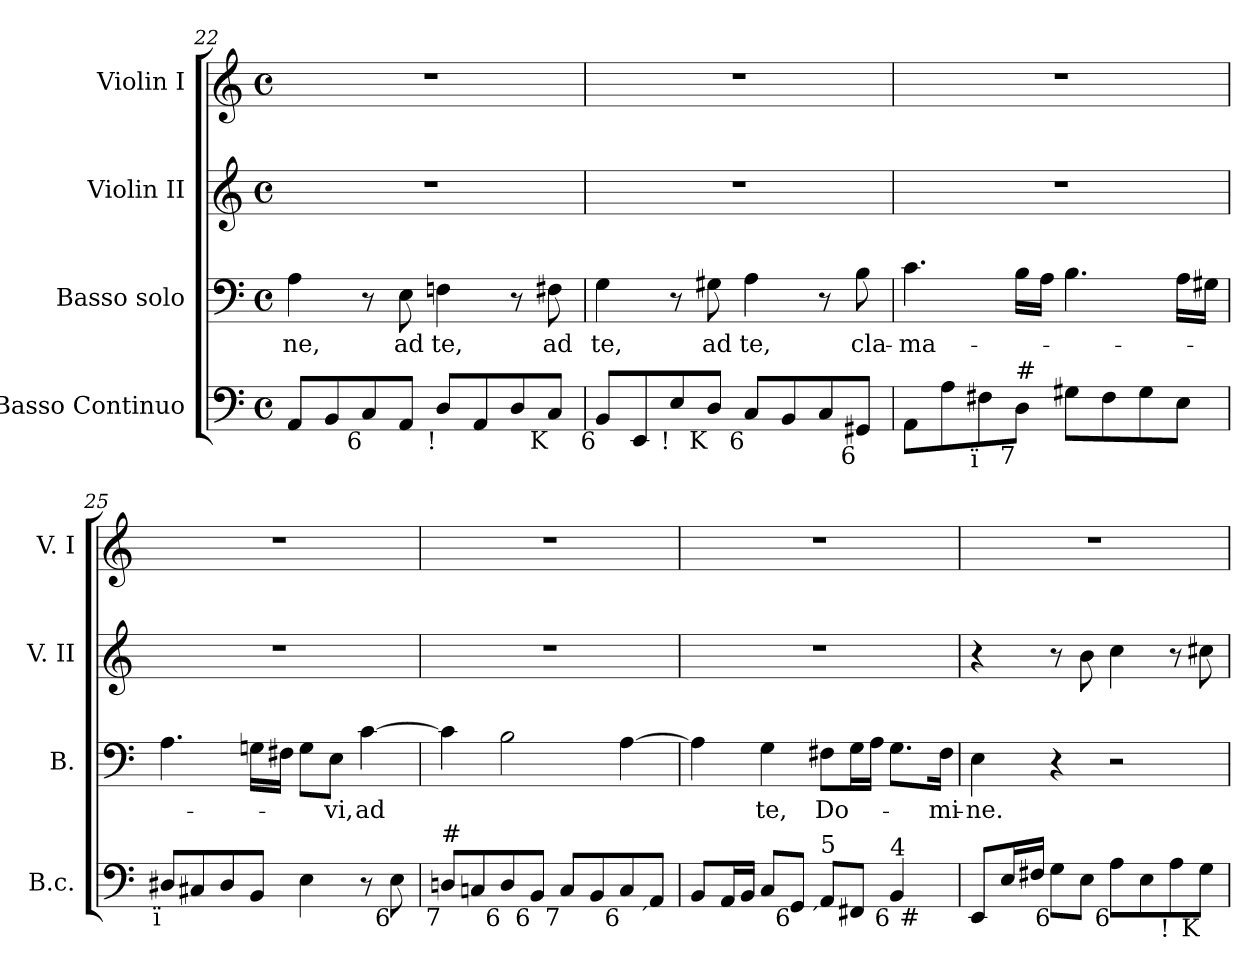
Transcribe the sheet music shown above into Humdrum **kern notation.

**kern	**kern	**text	**kern	**kern
*part4	*part3	*part3	*part2	*part1
*staff4	*staff3	*staff3	*staff2	*staff1
*I"Basso Continuo	*I"Basso solo	*	*I"Violin II	*I"Violin I
*I'B.c.	*I'B.	*	*I'V. II	*I'V. I
*clefF4	*clefF4	*	*clefG2	*clefG2
*k[]	*k[]	*	*k[]	*k[]
*a:	*a:	*	*a:	*a:
*M4/4	*M4/4	*	*M4/4	*M4/4
*met(c)	*met(c)	*	*met(c)	*met(c)
=22	=22	=22	=22	=22
!	!	!LO:LY:b:color=#000000	!	!
8AAi/L	4Ai\	-ne,	1r	1r
8BBi/	.	.	.	.
!LO:TX:b:rj:t=6	!	!	!	!
8Ci/	8r	.	.	.
!	!	!LO:LY:b:color=#000000	!	!
8AAi/J	8Ei\	ad	.	.
!LO:TX:b:rj:t=!	!	!	!	!
!	!	!LO:LY:b:color=#000000	!	!
8Di/L	4Fni\	te,	.	.
8AAi/	.	.	.	.
8Di/	8r	.	.	.
!LO:TX:b:rj:t=K	!	!	!	!
!	!	!LO:LY:b:color=#000000	!	!
8Ci/J	8F#Xi\	ad	.	.
=23	=23	=23	=23	=23
!LO:TX:b:rj:t=6	!	!	!	!
!	!	!LO:LY:b:color=#000000	!	!
8BBi/L	4Gi\	te,	1r	1r
8EEi/	.	.	.	.
!LO:TX:b:rj:t=!	!	!	!	!
8Ei/	8r	.	.	.
!LO:TX:b:rj:t=K	!	!	!	!
!	!	!LO:LY:b:color=#000000	!	!
8Di/J	8G#Xi\	ad	.	.
!LO:TX:b:rj:t=6	!	!	!	!
!	!	!LO:LY:b:color=#000000	!	!
8Ci/L	4Ai\	te,	.	.
8BBi/	.	.	.	.
8Ci/	8r	.	.	.
!LO:TX:b:rj:t=6	!	!	!	!
!	!	!LO:LY:b:color=#000000	!	!
8GG#Xi/J	8Bi\	cla-	.	.
=24	=24	=24	=24	=24
!	!	!LO:LY:b:color=#000000	!	!
8AAi\L	4.ci\	-ma-	1r	1r
8Ai\	.	.	.	.
!LO:TX:b:rj:t=ï	!	!	!	!
8F#Xi\	.	.	.	.
!LO:TX:b:rj:t=7	!	!	!	!
!LO:TX:t=#	!	!	!	!
8Di\J	16Bi\LL	.	.	.
.	16Ai\JJ	.	.	.
8G#Xi\L	4.Bi\	.	.	.
8F#i\	.	.	.	.
8G#i\	.	.	.	.
8Ei\J	16Ai\LL	.	.	.
.	16G#Xi\JJ	.	.	.
!!LO:LB:g=z
=25	=25	=25	=25	=25
!LO:TX:b:rj:t=ï	!	!	!	!
8D#Xi/L	4.Ai\	.	1r	1r
8C#Xi/	.	.	.	.
8D#i/	.	.	.	.
8BBi/J	16Gni\LL	.	.	.
.	16F#Xi\JJ	.	.	.
4Ei\	8Gi\L	.	.	.
!	!	!LO:LY:b:color=#000000	!	!
.	8Ei\J	-vi,	.	.
!	!	!LO:LY:b:color=#000000	!	!
8r	[4ci\	ad	.	.
!LO:TX:b:rj:t=6	!	!	!	!
8Ei\	.	.	.	.
=26	=26	=26	=26	=26
!LO:TX:b:rj:t=7	!	!	!	!
!LO:TX:t=#	!	!	!	!
8Dni/L	4ci\]	.	1r	1r
8Cni/	.	.	.	.
!LO:TX:b:rj:t=6	!	!	!	!
8Di/	2Bi\	.	.	.
!LO:TX:b:rj:t=6	!	!	!	!
8BBi/J	.	.	.	.
!LO:TX:b:rj:t=7	!	!	!	!
8Ci/L	.	.	.	.
8BBi/	.	.	.	.
!LO:TX:b:rj:t=6	!	!	!	!
8Ci/	[4Ai\	.	.	.
!LO:TX:b:rj:t=´	!	!	!	!
8AAi/J	.	.	.	.
=27	=27	=27	=27	=27
!LO:TX:b:rj:t=7	!	!	!	!
!LO:TX:t=#	!	!	!	!
*^	*	*	*	*
8BBi/L	2..ryy	4Ai\]	.	1r	1r
16AAi/L	.	.	.	.	.
16BBi/JJ	.	.	.	.	.
!	!	!	!LO:LY:b:color=#000000	!	!
8Ci/L	.	4Gi\	te,	.	.
!LO:TX:b:rj:t=6	!	!	!	!	!
8GGi/J	.	.	.	.	.
!LO:TX:b:rj:t=´	!	!	!	!	!
!LO:TX:t=5	!	!	!	!	!
!	!	!	!LO:LY:b:color=#000000	!	!
8AAi/L	.	8F#Xi\L	Do-	.	.
8FF#Xi/J	.	16Gi\L	.	.	.
.	.	16Ai\JJ	.	.	.
!LO:TX:b:rj:t=6	!	!	!	!	!
!LO:TX:t=4	!	!	!	!	!
4BBi/	.	8.Gi\L	.	.	.
!	!LO:TX:b:rj:t=#	!	!	!	!
.	8ryy	.	.	.	.
!	!	!	!LO:LY:b:color=#000000	!	!
.	.	16F#i\Jk	-mi-	.	.
*v	*v	*	*	*	*
!!LO:PB:g=z
=28	=28	=28	=28	=28
*^	*	*	*	*
!	!	!	!LO:LY:b:color=#000000	!	!
*v	*v	*	*	*	*
8EEi/L	4Ei\	-ne.	4r	1r
16Ei/L	.	.	.	.
16F#Xi/JJ	.	.	.	.
!LO:TX:b:rj:t=6	!	!	!	!
8Gi\L	4r	.	8r	.
8Ei\J	.	.	8bi\	.
!LO:TX:b:rj:t=6	!	!	!	!
8Ai\L	2r	.	4cci\	.
8Ei\	.	.	.	.
!LO:TX:b:rj:t=!	!	!	!	!
8Ai\	.	.	8r	.
!LO:TX:b:rj:t=K	!	!	!	!
8Gi\J	.	.	8cc#Xi\	.
=	=	=	=	=
*-	*-	*-	*-	*-
